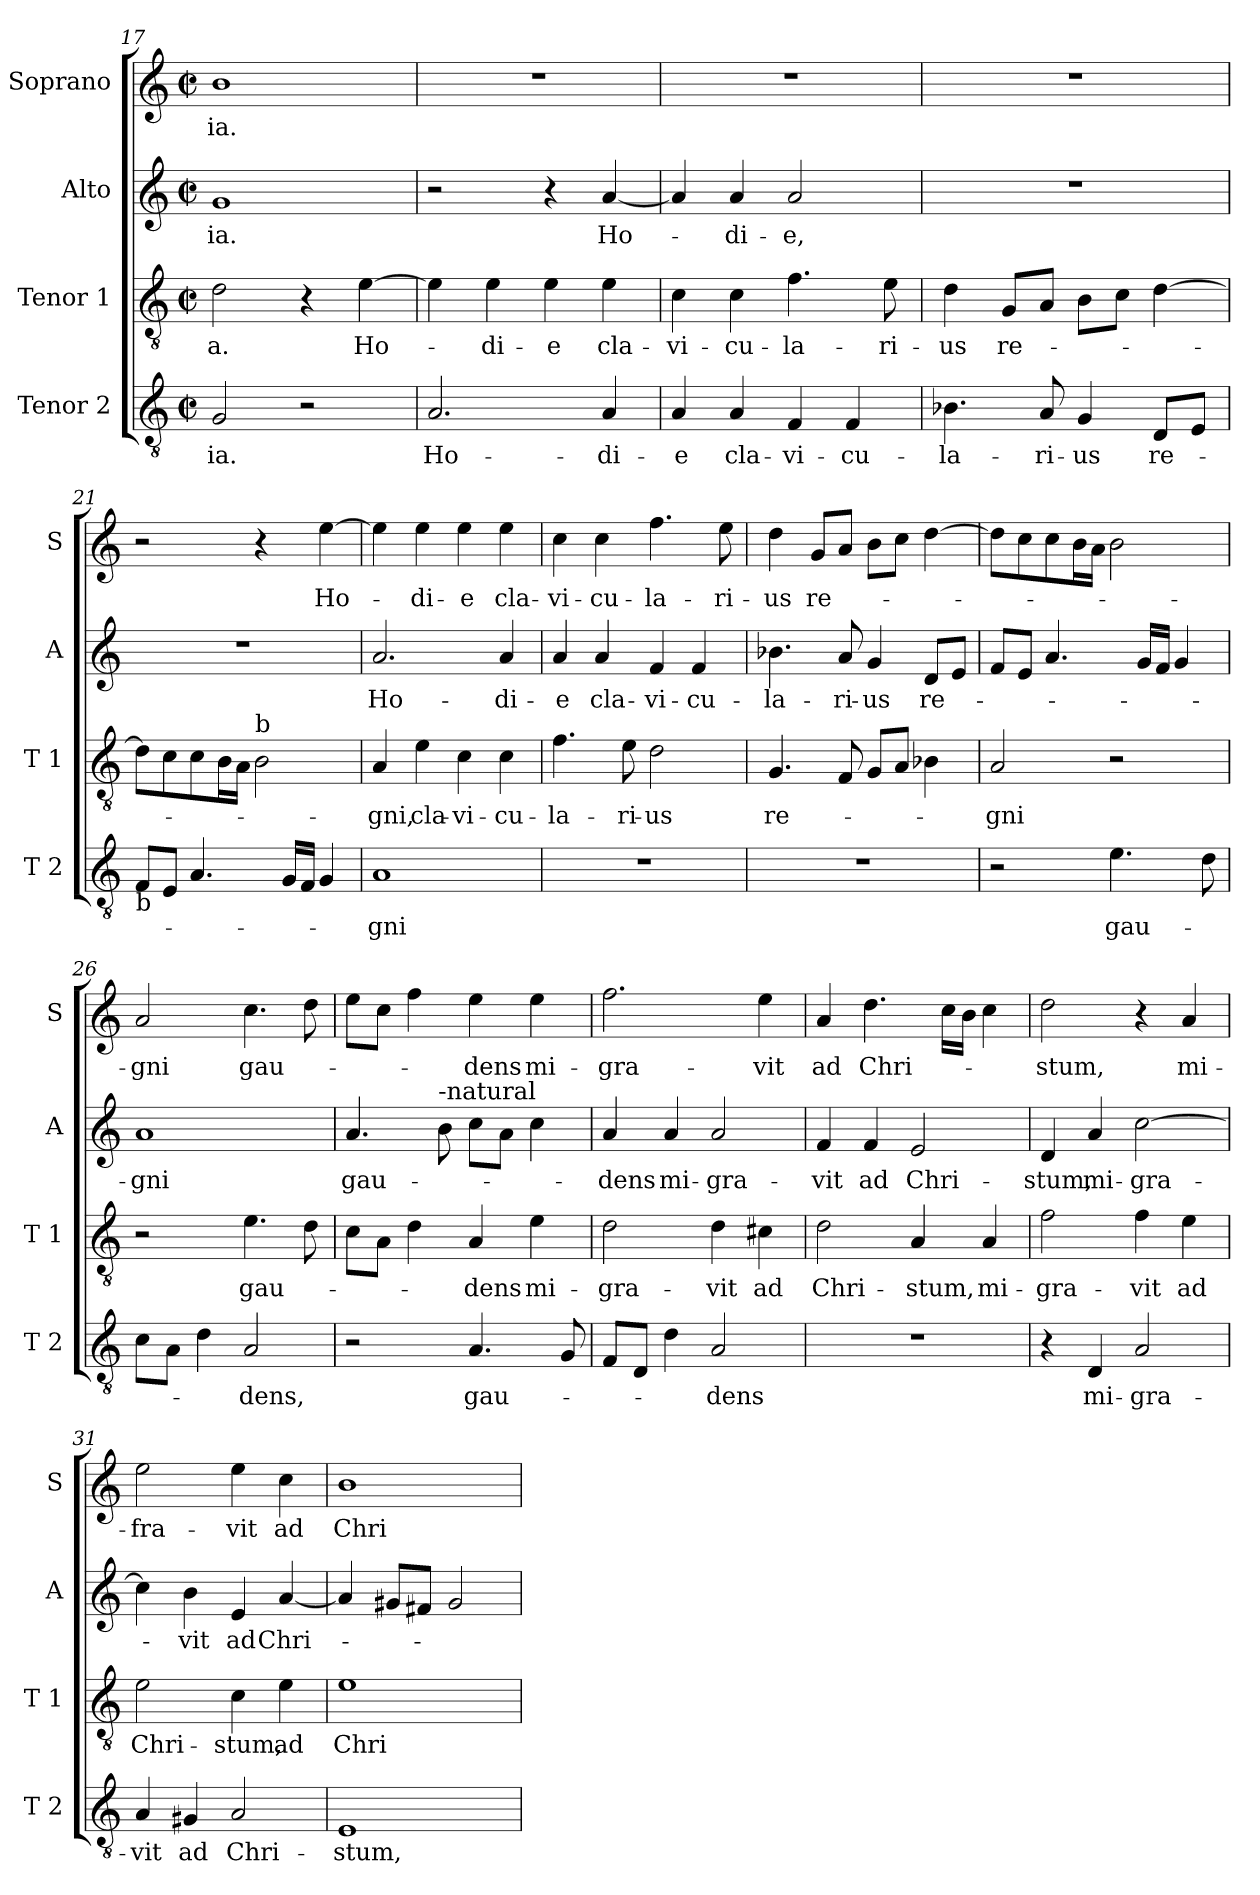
**kern	**text	**kern	**text	**kern	**text	**kern	**text
*part4	*part4	*part3	*part3	*part2	*part2	*part1	*part1
*staff4	*staff4	*staff3	*staff3	*staff2	*staff2	*staff1	*staff1
*I"Tenor 2	*	*I"Tenor 1	*	*I"Alto	*	*I"Soprano	*
*I'T 2	*	*I'T 1	*	*I'A	*	*I'S	*
*clefGv2	*	*clefGv2	*	*clefG2	*	*clefG2	*
*k[]	*	*k[]	*	*k[]	*	*k[]	*
*C:	*	*C:	*	*C:	*	*C:	*
*M2/2	*	*M2/2	*	*M2/2	*	*M2/2	*
*met(c|)	*	*met(c|)	*	*met(c|)	*	*met(c|)	*
=17	=17	=17	=17	=17	=17	=17	=17
!	!LO:LY:b	!	!LO:LY:b	!	!LO:LY:b	!	!LO:LY:b
2G/	-ia.	2d\	-a.	1g	-ia.	1b	-ia.
2r	.	4r	.	.	.	.	.
!	!	!	!LO:LY:b	!	!	!	!
.	.	[4e\	Ho-	.	.	.	.
=18	=18	=18	=18	=18	=18	=18	=18
!	!LO:LY:b	!	!	!	!	!	!
2.A/	Ho-	4e\]	.	2r	.	1r	.
!	!	!	!LO:LY:b	!	!	!	!
.	.	4e\	-di-	.	.	.	.
!	!	!	!LO:LY:b	!	!	!	!
.	.	4e\	-e	4r	.	.	.
!	!LO:LY:b	!	!LO:LY:b	!	!LO:LY:b	!	!
4A/	-di-	4e\	cla-	[4a/	Ho-	.	.
!!LO:PB:g=z
=19	=19	=19	=19	=19	=19	=19	=19
!	!LO:LY:b	!	!LO:LY:b	!	!	!	!
4A/	-e	4c\	-vi-	4a/]	.	1r	.
!	!LO:LY:b	!	!LO:LY:b	!	!LO:LY:b	!	!
4A/	cla-	4c\	-cu-	4a/	-di-	.	.
!	!LO:LY:b	!	!LO:LY:b	!	!LO:LY:b	!	!
4F/	-vi-	4.f\	-la-	2a/	-e,	.	.
!	!LO:LY:b	!	!	!	!	!	!
4F/	-cu-	.	.	.	.	.	.
!	!	!	!LO:LY:b	!	!	!	!
.	.	8e\	-ri-	.	.	.	.
=20	=20	=20	=20	=20	=20	=20	=20
!	!LO:LY:b	!	!LO:LY:b	!	!	!	!
4.B-X\	-la-	4d\	-us	1r	.	1r	.
!	!	!	!LO:LY:b	!	!	!	!
.	.	8G/L	re-	.	.	.	.
!	!LO:LY:b	!	!	!	!	!	!
8A/	-ri-	8A/J	.	.	.	.	.
!	!LO:LY:b	!	!	!	!	!	!
4G/	-us	8B\L	.	.	.	.	.
.	.	8c\J	.	.	.	.	.
!	!LO:LY:b	!	!	!	!	!	!
8D/L	re-	[4d\	.	.	.	.	.
8E/J	.	.	.	.	.	.	.
=21	=21	=21	=21	=21	=21	=21	=21
!LO:TX:b:t=b	!	!	!	!	!	!	!
8F/L	.	8d\L]	.	1r	.	2r	.
8E/J	.	8c\	.	.	.	.	.
4.A/	.	8c\	.	.	.	.	.
.	.	16B\L	.	.	.	.	.
.	.	16A\JJ	.	.	.	.	.
!	!	!LO:TX:a:t=b	!	!	!	!	!
.	.	2B\	.	.	.	4r	.
16G/LL	.	.	.	.	.	.	.
16F/JJ	.	.	.	.	.	.	.
!	!	!	!	!	!	!	!LO:LY:b
4G/	.	.	.	.	.	[4ee\	Ho-
=22	=22	=22	=22	=22	=22	=22	=22
!	!LO:LY:b	!	!LO:LY:b	!	!LO:LY:b	!	!
1A	-gni	4A/	-gni,	2.a/	Ho-	4ee\]	.
!	!	!	!LO:LY:b	!	!	!	!LO:LY:b
.	.	4e\	cla-	.	.	4ee\	-di-
!	!	!	!LO:LY:b	!	!	!	!LO:LY:b
.	.	4c\	-vi-	.	.	4ee\	-e
!	!	!	!LO:LY:b	!	!LO:LY:b	!	!LO:LY:b
.	.	4c\	-cu-	4a/	-di-	4ee\	cla-
=23	=23	=23	=23	=23	=23	=23	=23
!	!	!	!LO:LY:b	!	!LO:LY:b	!	!LO:LY:b
1r	.	4.f\	-la-	4a/	-e	4cc\	-vi-
!	!	!	!	!	!LO:LY:b	!	!LO:LY:b
.	.	.	.	4a/	cla-	4cc\	-cu-
!	!	!	!LO:LY:b	!	!	!	!
.	.	8e\	-ri-	.	.	.	.
!	!	!	!LO:LY:b	!	!LO:LY:b	!	!LO:LY:b
.	.	2d\	-us	4f/	-vi-	4.ff\	-la-
!	!	!	!	!	!LO:LY:b	!	!
.	.	.	.	4f/	-cu-	.	.
!	!	!	!	!	!	!	!LO:LY:b
.	.	.	.	.	.	8ee\	-ri-
!!LO:LB:g=z
=24	=24	=24	=24	=24	=24	=24	=24
!	!	!	!LO:LY:b	!	!LO:LY:b	!	!LO:LY:b
1r	.	4.G/	re-	4.b-X\	-la-	4dd\	-us
!	!	!	!	!	!	!	!LO:LY:b
.	.	.	.	.	.	8g/L	re-
!	!	!	!	!	!LO:LY:b	!	!
.	.	8F/	.	8a/	-ri-	8a/J	.
!	!	!	!	!	!LO:LY:b	!	!
.	.	8G/L	.	4g/	-us	8b\L	.
.	.	8A/J	.	.	.	8cc\J	.
!	!	!	!	!	!LO:LY:b	!	!
.	.	4B-X\	.	8d/L	re-	[4dd\	.
.	.	.	.	8e/J	.	.	.
=25	=25	=25	=25	=25	=25	=25	=25
!	!	!	!LO:LY:b	!	!	!	!
2r	.	2A/	-gni	8f/L	.	8dd\L]	.
.	.	.	.	8e/J	.	8cc\	.
.	.	.	.	4.a/	.	8cc\	.
.	.	.	.	.	.	16b\L	.
.	.	.	.	.	.	16a\JJ	.
!	!LO:LY:b	!	!	!	!	!	!
4.e\	gau-	2r	.	.	.	2b\	.
.	.	.	.	16g/LL	.	.	.
.	.	.	.	16f/JJ	.	.	.
.	.	.	.	4g/	.	.	.
8d\	.	.	.	.	.	.	.
=26	=26	=26	=26	=26	=26	=26	=26
!	!	!	!	!	!LO:LY:b	!	!LO:LY:b
8c\L	.	2r	.	1a	-gni	2a/	-gni
8A\J	.	.	.	.	.	.	.
4d\	.	.	.	.	.	.	.
!	!LO:LY:b	!	!LO:LY:b	!	!	!	!LO:LY:b
2A/	-dens,	4.e\	gau-	.	.	4.cc\	gau-
.	.	8d\	.	.	.	8dd\	.
=27	=27	=27	=27	=27	=27	=27	=27
!	!	!	!	!	!LO:LY:b	!	!
2r	.	8c\L	.	4.a/	gau-	8ee\L	.
.	.	8A\J	.	.	.	8cc\J	.
.	.	4d\	.	.	.	4ff\	.
!	!	!	!	!LO:TX:a:t=-natural	!	!	!
.	.	.	.	8b\	.	.	.
!	!LO:LY:b	!	!LO:LY:b	!	!	!	!LO:LY:b
4.A/	gau-	4A/	-dens	8cc\L	.	4ee\	-dens
.	.	.	.	8a\J	.	.	.
!	!	!	!LO:LY:b	!	!	!	!LO:LY:b
.	.	4e\	mi-	4cc\	.	4ee\	mi-
8G/	.	.	.	.	.	.	.
=28	=28	=28	=28	=28	=28	=28	=28
!	!	!	!LO:LY:b	!	!LO:LY:b	!	!LO:LY:b
8F/L	.	2d\	-gra-	4a/	-dens	2.ff\	-gra-
8D/J	.	.	.	.	.	.	.
!	!	!	!	!	!LO:LY:b	!	!
4d\	.	.	.	4a/	mi-	.	.
!	!LO:LY:b	!	!LO:LY:b	!	!LO:LY:b	!	!
2A/	-dens	4d\	-vit	2a/	-gra-	.	.
!	!	!	!LO:LY:b	!	!	!	!LO:LY:b
.	.	4c#X\	ad	.	.	4ee\	-vit
!!LO:LB:g=z
=29	=29	=29	=29	=29	=29	=29	=29
!	!	!	!LO:LY:b	!	!LO:LY:b	!	!LO:LY:b
1r	.	2d\	Chri-	4f/	-vit	4a/	ad
!	!	!	!	!	!LO:LY:b	!	!LO:LY:b
.	.	.	.	4f/	ad	4.dd\	Chri-
!	!	!	!LO:LY:b	!	!LO:LY:b	!	!
.	.	4A/	-stum,	2e/	Chri-	.	.
.	.	.	.	.	.	16cc\LL	.
.	.	.	.	.	.	16b\JJ	.
!	!	!	!LO:LY:b	!	!	!	!
.	.	4A/	mi-	.	.	4cc\	.
=30	=30	=30	=30	=30	=30	=30	=30
!	!	!	!LO:LY:b	!	!LO:LY:b	!	!LO:LY:b
4r	.	2f\	-gra-	4d/	-stum,	2dd\	-stum,
!	!LO:LY:b	!	!	!	!LO:LY:b	!	!
4D/	mi-	.	.	4a/	mi-	.	.
!	!LO:LY:b	!	!LO:LY:b	!	!LO:LY:b	!	!
2A/	-gra-	4f\	-vit	[2cc\	-gra-	4r	.
!	!	!	!LO:LY:b	!	!	!	!LO:LY:b
.	.	4e\	ad	.	.	4a/	mi-
=31	=31	=31	=31	=31	=31	=31	=31
!	!LO:LY:b	!	!LO:LY:b	!	!	!	!LO:LY:b
4A/	-vit	2e\	Chri-	4cc\]	.	2ee\	-fra-
!	!LO:LY:b	!	!	!	!LO:LY:b	!	!
4G#X/	ad	.	.	4b\	-vit	.	.
!	!LO:LY:b	!	!LO:LY:b	!	!LO:LY:b	!	!LO:LY:b
2A/	Chri-	4c\	-stum,	4e/	ad	4ee\	-vit
!	!	!	!LO:LY:b	!	!LO:LY:b	!	!LO:LY:b
.	.	4e\	ad	[4a/	Chri-	4cc\	ad
=32	=32	=32	=32	=32	=32	=32	=32
!	!LO:LY:b	!	!LO:LY:b	!	!	!	!LO:LY:b
1E	-stum,	1e	Chri-	4a/]	.	1b	Chri-
.	.	.	.	8g#X/L	.	.	.
.	.	.	.	8f#X/J	.	.	.
.	.	.	.	2g#/	.	.	.
=	=	=	=	=	=	=	=
*-	*-	*-	*-	*-	*-	*-	*-
